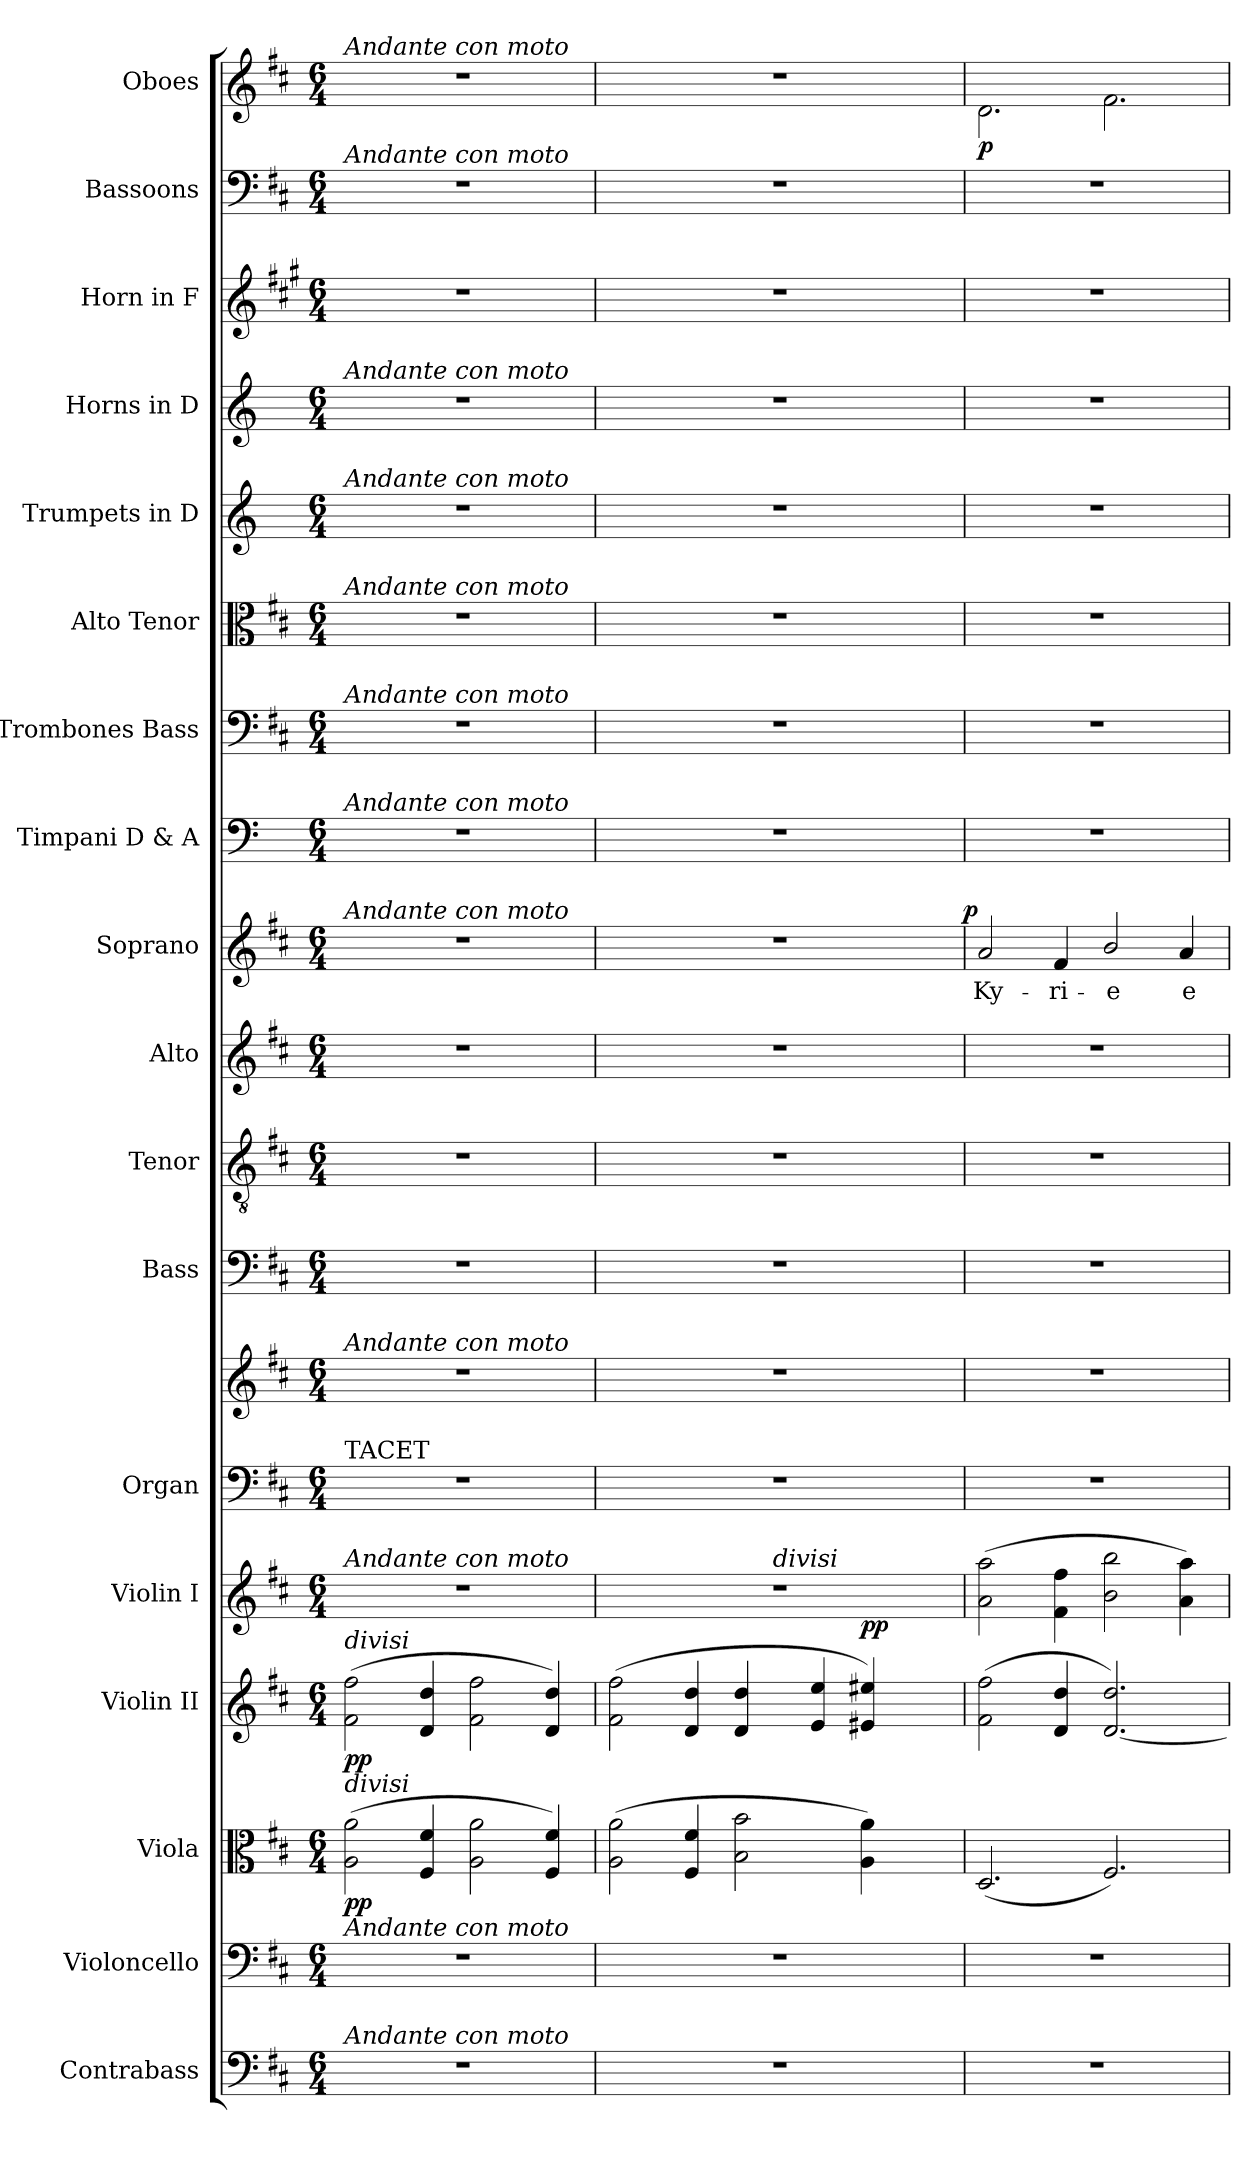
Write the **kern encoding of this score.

**kern	**kern	**kern	**dynam	**kern	**dynam	**kern	**dynam	**kern	**kern	**kern	**kern	**kern	**kern	**text	**dynam	**kern	**kern	**kern	**kern	**kern	**kern	**kern	**kern	**dynam
*part18	*part17	*part16	*part16	*part15	*part15	*part14	*part14	*part13	*part13	*part12	*part11	*part10	*part9	*part9	*part9	*part8	*part7	*part6	*part5	*part4	*part3	*part2	*part1	*part1
*staff19	*staff18	*staff17	*staff17	*staff16	*staff16	*staff15	*staff15	*staff14	*staff13	*staff12	*staff11	*staff10	*staff9	*staff9	*staff9	*staff8	*staff7	*staff6	*staff5	*staff4	*staff3	*staff2	*staff1	*staff1
*I"Contrabass	*I"Violoncello	*I"Viola	*	*I"Violin II	*	*I"Violin I	*	*I"Organ	*	*I"Bass	*I"Tenor	*I"Alto	*I"Soprano	*	*	*I"Timpani D & A	*I"Trombones  Bass	*I"Alto Tenor	*I"Trumpets in D	*I"Horns in D	*I"Horn in F	*I"Bassoons	*I"Oboes	*
*I'Cb.	*I'Vc.	*I'Vla.	*	*I'Vln. II	*	*I'Vln. I	*	*I'Org.	*	*I'B.	*I'T.	*I'A.	*I'S.	*	*	*I'Timp.	*	*	*	*	*I'Hn.	*I'Bsn.	*I'Ob.	*
!!LO:PB:g=z
*clefF4	*clefF4	*clefC3	*	*clefG2	*	*clefG2	*	*clefF4	*clefG2	*clefF4	*clefGv2	*clefG2	*clefG2	*	*	*clefF4	*clefF4	*clefC3	*clefG2	*clefG2	*clefG2	*clefF4	*clefG2	*
*ITrd7c12	*	*	*	*	*	*	*	*	*	*	*ITrd7c12	*	*	*	*	*	*	*	*ITrd-1c-2	*ITrd6c10	*ITrd4c7	*	*	*
*k[f#c#]	*k[f#c#]	*k[f#c#]	*	*k[f#c#]	*	*k[f#c#]	*	*k[f#c#]	*k[f#c#]	*k[f#c#]	*k[f#c#]	*k[f#c#]	*k[f#c#]	*	*	*k[]	*k[f#c#]	*k[f#c#]	*k[f#c#]	*k[f#c#]	*k[f#c#]	*k[f#c#]	*k[f#c#]	*
*D:	*D:	*D:	*	*D:	*	*D:	*	*D:	*D:	*D:	*D:	*D:	*D:	*	*	*C:	*D:	*D:	*D:	*D:	*D:	*D:	*D:	*
*M6/4	*M6/4	*M6/4	*	*M6/4	*	*M6/4	*	*M6/4	*M6/4	*M6/4	*M6/4	*M6/4	*M6/4	*	*	*M6/4	*M6/4	*M6/4	*M6/4	*M6/4	*M6/4	*M6/4	*M6/4	*
=1	=1	=1	=1	=1	=1	=1	=1	=1	=1	=1	=1	=1	=1	=1	=1	=1	=1	=1	=1	=1	=1	=1	=1	=1
!	!	!	!	!	!	!	!	!	!	!	!	!	!	!	!	!	!	!	!	!	!	!	!LO:TX:a:i:t=Andante con moto	!
!	!	!	!	!	!	!	!	!	!	!	!	!	!	!	!	!	!	!	!	!	!	!LO:TX:a:i:t=Andante con moto	!	!
!	!	!	!	!	!	!	!	!	!	!	!	!	!	!	!	!	!	!	!	!LO:TX:a:i:t=Andante con moto	!	!	!	!
!	!	!	!	!	!	!	!	!	!	!	!	!	!	!	!	!	!	!	!LO:TX:a:i:t=Andante con moto	!	!	!	!	!
!	!	!	!	!	!	!	!	!	!	!	!	!	!	!	!	!	!	!LO:TX:a:i:t=Andante con moto	!	!	!	!	!	!
!	!	!	!	!	!	!	!	!	!	!	!	!	!	!	!	!	!LO:TX:a:i:t=Andante con moto	!	!	!	!	!	!	!
!	!	!	!	!	!	!	!	!	!	!	!	!	!	!	!	!LO:TX:a:i:t=Andante con moto	!	!	!	!	!	!	!	!
!	!	!	!	!	!	!	!	!	!	!	!	!	!LO:TX:a:i:t=Andante con moto	!	!	!	!	!	!	!	!	!	!	!
!	!	!	!	!	!	!	!	!	!LO:TX:a:i:t=Andante con moto	!	!	!	!	!	!	!	!	!	!	!	!	!	!	!
!	!	!	!	!	!	!	!	!LO:TX:a:t=TACET	!	!	!	!	!	!	!	!	!	!	!	!	!	!	!	!
!	!	!	!	!	!	!LO:TX:a:i:t=Andante con moto	!	!	!	!	!	!	!	!	!	!	!	!	!	!	!	!	!	!
!	!	!	!	!LO:TX:a:i:t=divisi	!	!	!	!	!	!	!	!	!	!	!	!	!	!	!	!	!	!	!	!
!	!	!LO:TX:a:i:t=divisi	!	!	!	!	!	!	!	!	!	!	!	!	!	!	!	!	!	!	!	!	!	!
!	!LO:TX:a:i:t=Andante con moto	!	!	!	!	!	!	!	!	!	!	!	!	!	!	!	!	!	!	!	!	!	!	!
!LO:TX:a:i:t=Andante con moto	!	!	!	!	!	!	!	!	!	!	!	!	!	!	!	!	!	!	!	!	!	!	!	!
!LO:N:vis=1	!LO:N:vis=1	!	!	!	!	!LO:N:vis=1	!	!LO:N:vis=1	!LO:N:vis=1	!LO:N:vis=1	!LO:N:vis=1	!LO:N:vis=1	!LO:N:vis=1	!	!	!LO:N:vis=1	!LO:N:vis=1	!LO:N:vis=1	!LO:N:vis=1	!LO:N:vis=1	!LO:N:vis=1	!LO:N:vis=1	!LO:N:vis=1	!
1.r	1.r	(2Ai\ 2ai	pp	(2f#i\ 2ff#i	pp	1.r	.	1.r	1.r	1.r	1.r	1.r	1.r	.	.	1.r	1.r	1.r	1.r	1.r	1.r	1.r	1.r	.
.	.	4F#i/ 4f#i	.	4di/ 4ddi	.	.	.	.	.	.	.	.	.	.	.	.	.	.	.	.	.	.	.	.
.	.	2Ai\ 2ai	.	2f#i\ 2ff#i	.	.	.	.	.	.	.	.	.	.	.	.	.	.	.	.	.	.	.	.
.	.	4F#i/ 4f#i)	.	4di/ 4ddi)	.	.	.	.	.	.	.	.	.	.	.	.	.	.	.	.	.	.	.	.
=2	=2	=2	=2	=2	=2	=2	=2	=2	=2	=2	=2	=2	=2	=2	=2	=2	=2	=2	=2	=2	=2	=2	=2	=2
!LO:N:vis=1	!LO:N:vis=1	!	!	!	!	!LO:N:vis=1	!	!LO:N:vis=1	!LO:N:vis=1	!LO:N:vis=1	!LO:N:vis=1	!LO:N:vis=1	!LO:N:vis=1	!	!	!LO:N:vis=1	!LO:N:vis=1	!LO:N:vis=1	!LO:N:vis=1	!LO:N:vis=1	!LO:N:vis=1	!LO:N:vis=1	!LO:N:vis=1	!
*	*	*	*	*	*	*^	*	*	*	*	*	*	*^	*	*	*	*	*	*	*	*	*	*	*
*	*	*	*	*	*	*	*^	*	*	*	*	*	*	*	*	*	*	*	*	*	*	*	*	*	*	*
1.r	1.r	(2Ai\ 2ai	.	(2f#i\ 2ff#i	.	1.r	1ryy	2ryy	.	1.r	1.r	1.r	1.r	1.r	1.r	1ryy	.	.	1.r	1.r	1.r	1.r	1.r	1.r	1.r	1.r	.
.	.	4F#i/ 4f#i	.	4di/ 4ddi	.	.	.	4ryy	.	.	.	.	.	.	.	.	.	.	.	.	.	.	.	.	.	.	.
.	.	2Bi\ 2bi	.	4di/ 4ddi	.	.	.	16ryy	.	.	.	.	.	.	.	.	.	.	.	.	.	.	.	.	.	.	.
.	.	.	.	.	.	.	.	64ryy	.	.	.	.	.	.	.	.	.	.	.	.	.	.	.	.	.	.	.
.	.	.	.	.	.	.	.	128ryy	.	.	.	.	.	.	.	.	.	.	.	.	.	.	.	.	.	.	.
.	.	.	.	.	.	.	.	1024ryy	.	.	.	.	.	.	.	.	.	.	.	.	.	.	.	.	.	.	.
!	!	!	!	!	!	!	!	!LO:TX:a:i:t=divisi	!	!	!	!	!	!	!	!	!	!	!	!	!	!	!	!	!	!	!
.	.	.	.	.	.	.	.	2ryy	.	.	.	.	.	.	.	.	.	.	.	.	.	.	.	.	.	.	.
.	.	.	.	4ei/ 4eei	.	.	4ryy	.	.	.	.	.	.	.	.	4ryy	.	.	.	.	.	.	.	.	.	.	.
.	.	4Ai\ 4ai)	.	4e#Xi/ 4ee#Xi)	.	.	4ryy	.	pp	.	.	.	.	.	.	8ryy	.	.	.	.	.	.	.	.	.	.	.
.	.	.	.	.	.	.	.	8ryy	.	.	.	.	.	.	.	.	.	.	.	.	.	.	.	.	.	.	.
.	.	.	.	.	.	.	.	.	.	.	.	.	.	.	.	16ryy	.	.	.	.	.	.	.	.	.	.	.
.	.	.	.	.	.	.	.	.	.	.	.	.	.	.	.	32ryy	.	.	.	.	.	.	.	.	.	.	.
.	.	.	.	.	.	.	.	32ryy	.	.	.	.	.	.	.	.	.	.	.	.	.	.	.	.	.	.	.
.	.	.	.	.	.	.	.	.	.	.	.	.	.	.	.	64ryy	.	.	.	.	.	.	.	.	.	.	.
.	.	.	.	.	.	.	.	.	.	.	.	.	.	.	.	128...ryy	.	.	.	.	.	.	.	.	.	.	.
.	.	.	.	.	.	.	.	256..ryy	.	.	.	.	.	.	.	.	.	.	.	.	.	.	.	.	.	.	.
.	.	.	.	.	.	.	.	.	.	.	.	.	.	.	.	1024ryy	.	p	.	.	.	.	.	.	.	.	.
=3	=3	=3	=3	=3	=3	=3	=3	=3	=3	=3	=3	=3	=3	=3	=3	=3	=3	=3	=3	=3	=3	=3	=3	=3	=3	=3	=3
!LO:N:vis=1	!LO:N:vis=1	!	!	!	!	!	!	!	!	!LO:N:vis=1	!LO:N:vis=1	!LO:N:vis=1	!LO:N:vis=1	!LO:N:vis=1	!	!	!	!	!	!	!	!	!	!	!	!	!
*	*	*	*	*	*	*v	*v	*v	*	*	*	*	*	*	*v	*v	*	*	*	*	*	*	*	*	*	*	*
*	*	*	*	*	*	*^	*	*	*	*	*	*	*^	*	*	*	*	*	*	*	*	*	*	*
*	*	*	*	*	*	*	*^	*	*	*	*	*	*	*	*	*	*	*	*	*	*	*	*	*	*	*
!	!	!	!	!	!	!	!	!	!	!	!	!	!	!	!	!	!LO:LY:b:color=#000000	!	!LO:N:vis=1	!LO:N:vis=1	!LO:N:vis=1	!LO:N:vis=1	!LO:N:vis=1	!LO:N:vis=1	!LO:N:vis=1	!	!
*	*	*	*	*	*	*v	*v	*v	*	*	*	*	*	*	*v	*v	*	*	*	*	*	*	*	*	*	*	*
1.r	1.r	(2.Di/	.	(2f#i\ 2ff#i	.	(2ai\ 2aai	.	1.r	1.r	1.r	1.r	1.r	2ai/	Ky-	.	1.r	1.r	1.r	1.r	1.r	1.r	1.r	2.di\	p
!	!	!	!	!	!	!	!	!	!	!	!	!	!	!LO:LY:b:color=#000000	!	!	!	!	!	!	!	!	!	!
.	.	.	.	4di/ 4ddi	.	4f#i\ 4ff#i	.	.	.	.	.	.	4f#i/	-ri-	.	.	.	.	.	.	.	.	.	.
!	!	!	!	!	!	!	!	!	!	!	!	!	!	!LO:LY:b:color=#000000	!	!	!	!	!	!	!	!	!	!
.	.	2.F#i/)	.	[2.di/ 2.ddi)	.	2bi\ 2bbi	.	.	.	.	.	.	2bi/	-e	.	.	.	.	.	.	.	.	2.f#i\	.
!	!	!	!	!	!	!	!	!	!	!	!	!	!	!LO:LY:b:color=#000000	!	!	!	!	!	!	!	!	!	!
.	.	.	.	.	.	4ai\ 4aai)	.	.	.	.	.	.	4ai/	e-	.	.	.	.	.	.	.	.	.	.
=	=	=	=	=	=	=	=	=	=	=	=	=	=	=	=	=	=	=	=	=	=	=	=	=
*-	*-	*-	*-	*-	*-	*-	*-	*-	*-	*-	*-	*-	*-	*-	*-	*-	*-	*-	*-	*-	*-	*-	*-	*-
